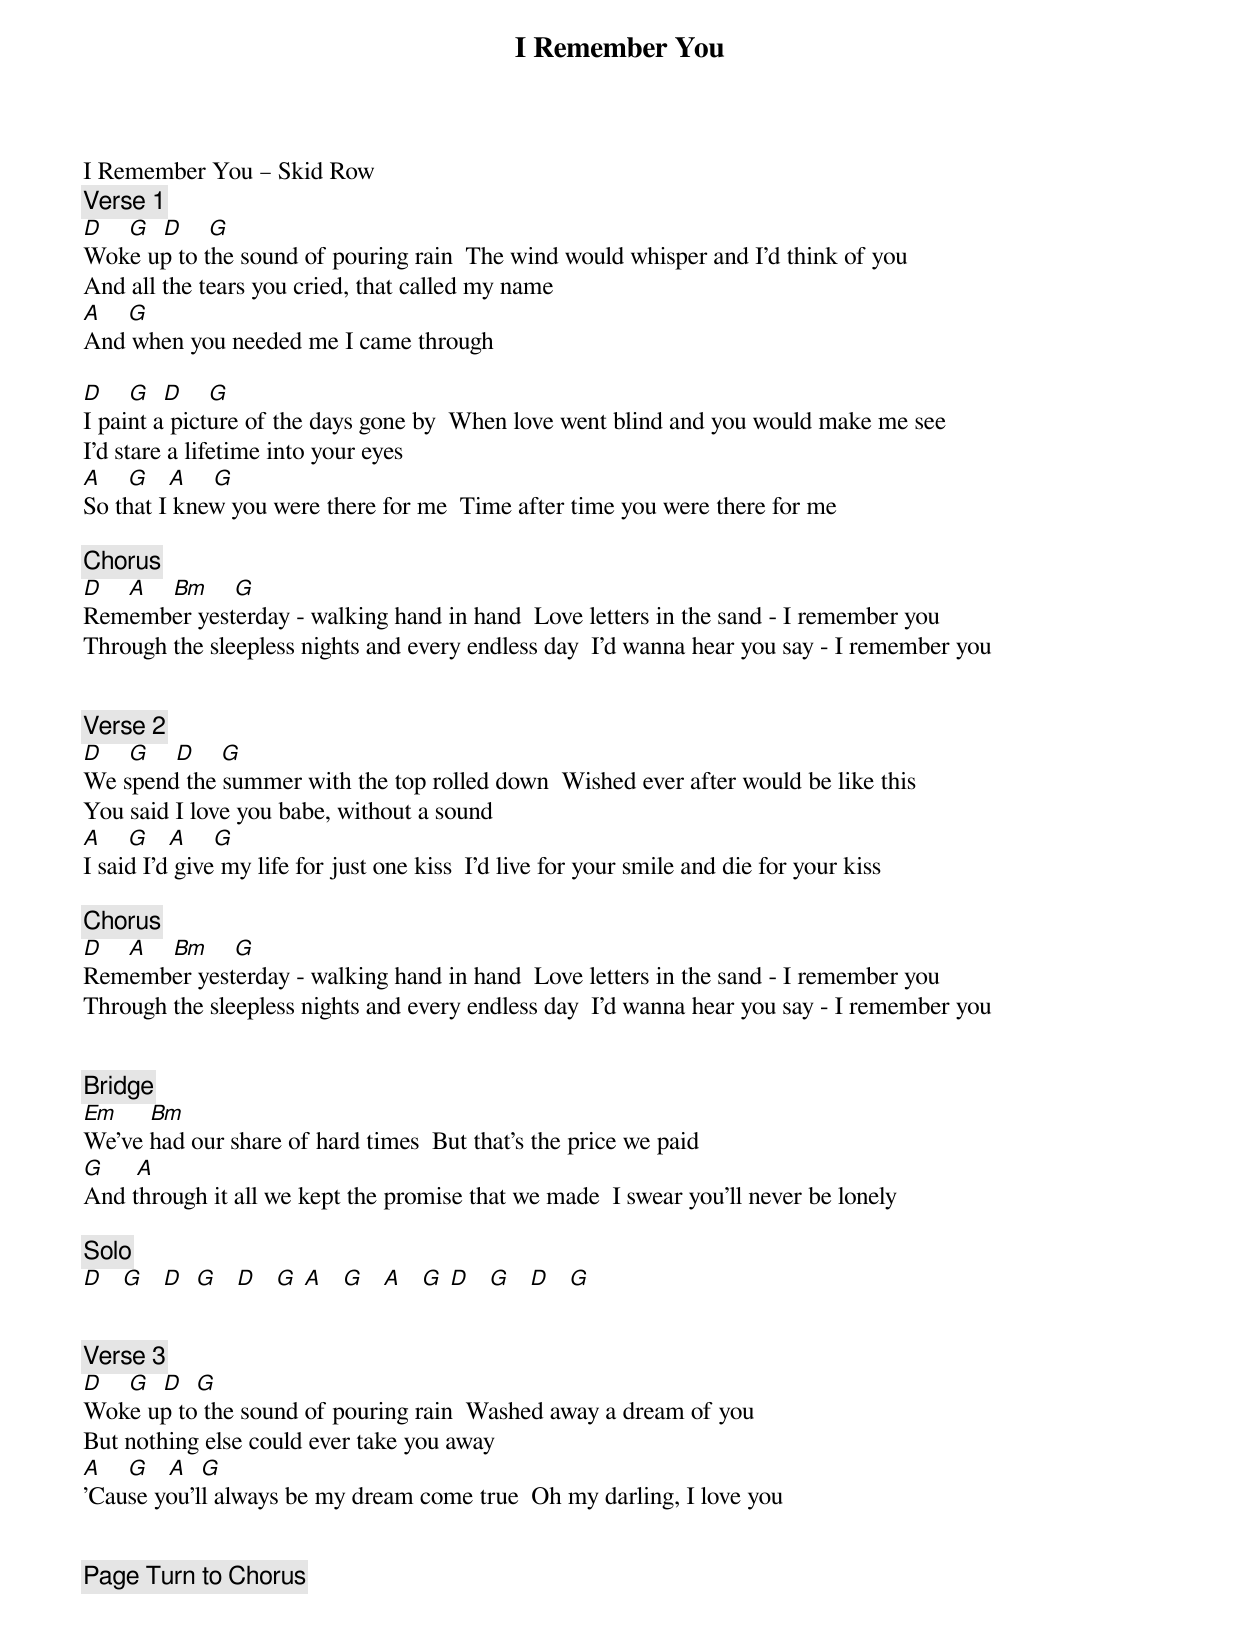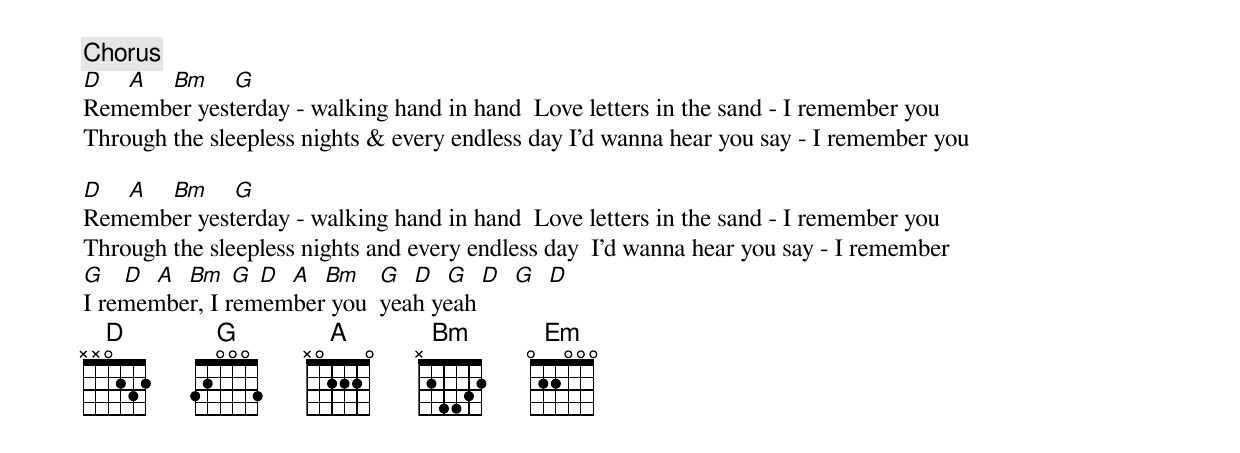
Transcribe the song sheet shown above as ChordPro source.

{title: I Remember You}
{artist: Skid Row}
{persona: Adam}
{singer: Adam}
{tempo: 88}
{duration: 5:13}
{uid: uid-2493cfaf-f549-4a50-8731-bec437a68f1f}
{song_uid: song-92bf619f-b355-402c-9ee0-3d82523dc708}



I Remember You – Skid Row
{comment: Verse 1}
[D]				[G]		[D]				[G]
Woke up to the sound of pouring rain 	The wind would whisper and I'd think of you
And all the tears you cried, that called my name
[A]				[G]
And when you needed me I came through

[D]				[G]		[D]				[G]
I paint a picture of the days gone by 	When love went blind and you would make me see
I'd stare a lifetime into your eyes
[A]				[G]			[A]				[G]
So that I knew you were there for me 	Time after time you were there for me

{comment: Chorus}
[D]				[A] 			[Bm]				[G]
Remember yesterday - walking hand in hand 	Love letters in the sand - I remember you
Through the sleepless nights and every endless day 	I'd wanna hear you say - I remember you


{comment: Verse 2}
[D]				[G]				[D]				[G]
We spend the summer with the top rolled down 	Wished ever after would be like this
You said I love you babe, without a sound
[A]				[G]			[A]				[G]
I said I'd give my life for just one kiss 	I'd live for your smile and die for your kiss

{comment: Chorus}
[D]				[A] 			[Bm]				[G]
Remember yesterday - walking hand in hand 	Love letters in the sand - I remember you
Through the sleepless nights and every endless day 	I'd wanna hear you say - I remember you


{comment: Bridge}
[Em]					[Bm]
We've had our share of hard times 	But that's the price we paid
[G]					[A]
And through it all we kept the promise that we made 	I swear you'll never be lonely

{comment: Solo}
[D]   [G]   [D]  [G]   [D]   [G]	[A]   [G]   [A]   [G]	[D]   [G]   [D]   [G]


{comment: Verse 3}
[D]				[G]		[D]		[G]
Woke up to the sound of pouring rain 	Washed away a dream of you
But nothing else could ever take you away
[A]				[G]			[A]		[G]
'Cause you'll always be my dream come true 	Oh my darling, I love you


{comment: Page Turn to Chorus}


{comment: Chorus}
[D]				[A] 			[Bm]				[G]
Remember yesterday - walking hand in hand 	Love letters in the sand - I remember you
Through the sleepless nights & every endless day I'd wanna hear you say - I remember you

[D]				[A] 			[Bm]				[G]
Remember yesterday - walking hand in hand 	Love letters in the sand - I remember you
Through the sleepless nights and every endless day 	I'd wanna hear you say - I remember
[G]			[D]		[A] 	[Bm]	[G]	[D]  [A]  [Bm]   [G]		[D]  [G]  [D]  [G]  [D]
I remember, I remember you  yeah yeah
